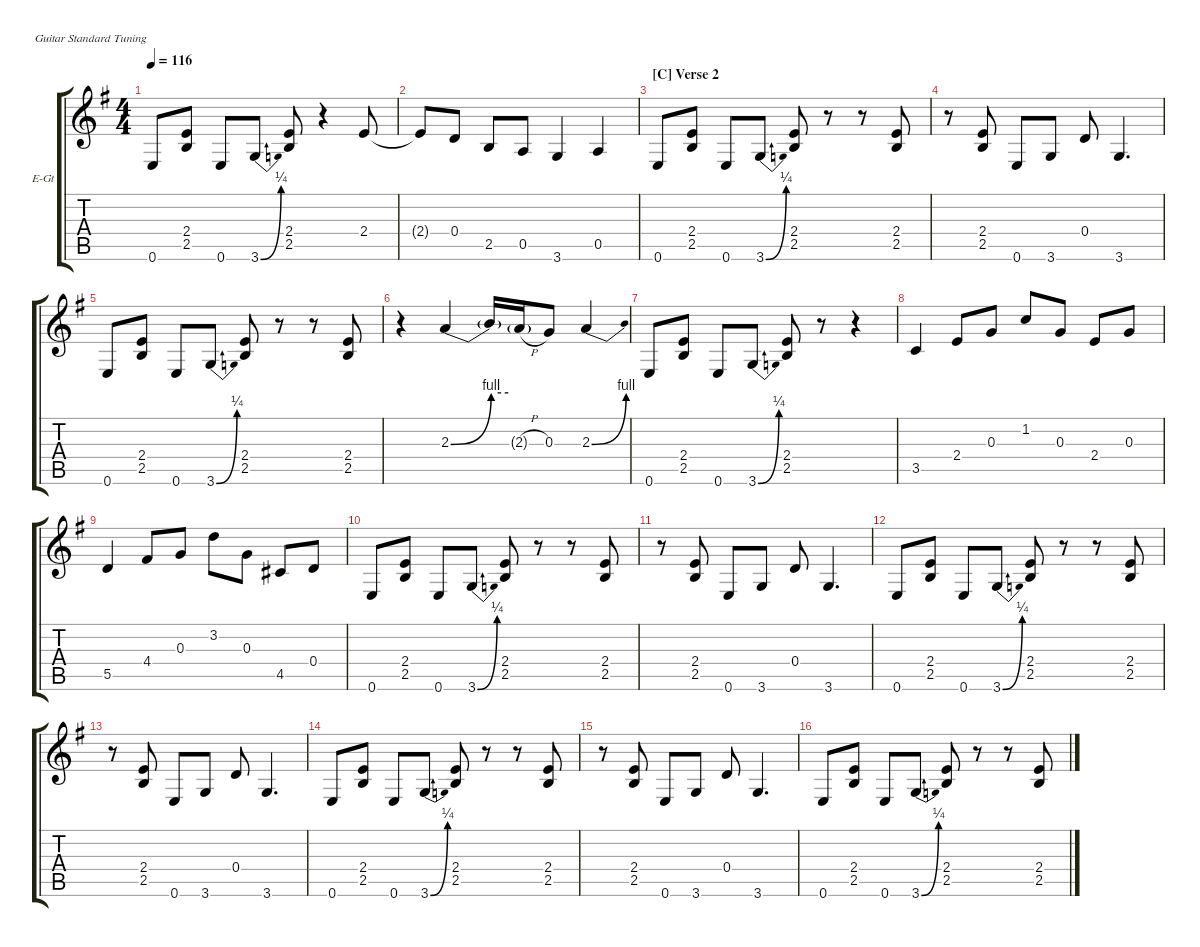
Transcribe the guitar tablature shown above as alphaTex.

\defaultSystemsLayout 4
\hideDynamics
\bracketExtendMode groupsimilarinstruments
\multiBarRest
\firstSystemTrackNameOrientation horizontal
\otherSystemsTrackNameOrientation horizontal
\track ("E.Guitar 1" "E-Gt") {multiBarRest instrument electricguitarmuted}
\staff {score tabs}
\tuning (E4 B3 G3 D3 A2 E2)
\ts (4 4)
\tempo 116
\clef g2
\ks g
0.6.8{dy f} (2.4 2.5).8 0.6.8 3.6{be (bend 0 0 60 1)}.8 (2.4 2.5).8 r.4 2.4.8 |
2.4{t}.8 0.4.8 2.5.8 0.5.8 3.6.4 0.5.4 |
\section ("C" "Verse 2")
0.6.8 (2.4 2.5).8 0.6.8 3.6{be (bend 0 0 60 1)}.8 (2.4 2.5).8 r.8 r.8 (2.4 2.5).8 |
r.8 (2.4 2.5).8 0.6.8 3.6.8 0.4.8 3.6.4{d} |
0.6.8 (2.4 2.5).8 0.6.8 3.6{be (bend 0 0 60 1)}.8 (2.4 2.5).8 r.8 r.8 (2.4 2.5).8 |
r.4 2.3{be (bend 0 0 60 4)}.4 2.3{be (hold 0 4 60 4) t}.16 2.3{h g}.16 0.3.8 2.3{be (bend 0 0 60 4)}.4 |
0.6.8 (2.4 2.5).8 0.6.8 3.6{be (bend 0 0 60 1)}.8 (2.4 2.5).8 r.8 r.4 |
3.5.4 2.4.8 0.3.8 1.2.8 0.3.8 2.4.8 0.3.8 |
5.5.4 4.4.8 0.3.8 3.2.8 0.3.8 4.5.8 0.4.8 |
0.6.8 (2.4 2.5).8 0.6.8 3.6{be (bend 0 0 60 1)}.8 (2.4 2.5).8 r.8 r.8 (2.4 2.5).8 |
r.8 (2.4 2.5).8 0.6.8 3.6.8 0.4.8 3.6.4{d} |
0.6.8 (2.4 2.5).8 0.6.8 3.6{be (bend 0 0 60 1)}.8 (2.4 2.5).8 r.8 r.8 (2.4 2.5).8 |
r.8 (2.4 2.5).8 0.6.8 3.6.8 0.4.8 3.6.4{d} |
0.6.8 (2.4 2.5).8 0.6.8 3.6{be (bend 0 0 60 1)}.8 (2.4 2.5).8 r.8 r.8 (2.4 2.5).8 |
r.8 (2.4 2.5).8 0.6.8 3.6.8 0.4.8 3.6.4{d} |
0.6.8 (2.4 2.5).8 0.6.8 3.6{be (bend 0 0 60 1)}.8 (2.4 2.5).8 r.8 r.8 (2.4 2.5).8
